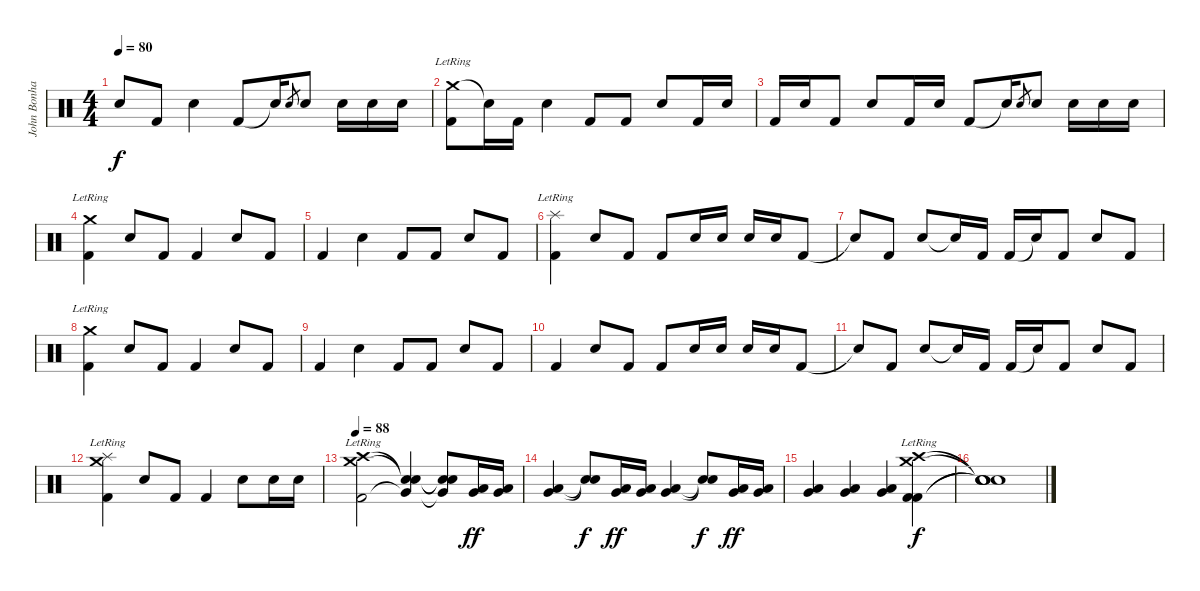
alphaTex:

\track ("John Bonham " "John Bonha") {instrument percussion}
\staff {score}
\articulation defaults
\ts (4 4)
\tempo 80
\clef neutral
\ks c "Snare (hit)"{t}.8{dy f} "Kick (hit) 2".8 "Electric Snare (hit)".4 "Kick (hit) 2".8 "Snare (hit)"{t}.16 "Electric Snare (hit)".8{gr} "Electric Snare (hit)".8 "Electric Snare (hit)".16 "Electric Snare (hit)".16 "Electric Snare (hit)".16
|
("Crash medium (hit)"{lr} "Kick (hit) 2").8 "Snare (hit)"{t}.16 "Kick (hit) 2".16 "Electric Snare (hit)".4 "Kick (hit) 2".8 "Kick (hit) 2".8 "Electric Snare (hit)".8 "Kick (hit) 2".16 "Electric Snare (hit)".16{volume 11} |
"Kick (hit) 2".16 "Electric Snare (hit)".16{volume 13} "Kick (hit) 2".8 "Electric Snare (hit)".8{volume 15} "Kick (hit) 2".16 "Electric Snare (hit)".16 "Kick (hit) 2".8{volume 15} "Snare (hit)"{t}.16 "Electric Snare (hit)".8{gr} "Electric Snare (hit)".8{volume 13} "Electric Snare (hit)".16{volume 15} "Electric Snare (hit)".16 "Electric Snare (hit)".16 |
("Crash medium (hit)"{lr} "Kick (hit) 2").4 "Electric Snare (hit)".8 "Kick (hit) 2".8 "Kick (hit) 2".4 "Electric Snare (hit)".8 "Kick (hit) 2".8 |
"Kick (hit) 2".4 "Electric Snare (hit)".4 "Kick (hit) 2".8 "Kick (hit) 2".8 "Electric Snare (hit)".8 "Kick (hit) 2".8 |
("Splash (hit)"{lr} "Kick (hit) 2").4 "Electric Snare (hit)".8 "Kick (hit) 2".8 "Kick (hit) 2".8 "Electric Snare (hit)".16 "Electric Snare (hit)".16 "Electric Snare (hit)".16 "Electric Snare (hit)".16 "Kick (hit) 2".8 |
"Snare (hit)"{t}.8 "Kick (hit) 2".8 "Electric Snare (hit)".8 "Snare (hit)"{t}.16 "Kick (hit) 2".16 "Kick (hit) 2".16 "Snare (hit)"{t}.16 "Kick (hit) 2".8 "Electric Snare (hit)".8 "Kick (hit) 2".8 |
("Crash medium (hit)"{lr} "Kick (hit) 2").4 "Electric Snare (hit)".8 "Kick (hit) 2".8 "Kick (hit) 2".4 "Electric Snare (hit)".8 "Kick (hit) 2".8 |
"Kick (hit) 2".4 "Electric Snare (hit)".4 "Kick (hit) 2".8 "Kick (hit) 2".8 "Electric Snare (hit)".8 "Kick (hit) 2".8 |
"Kick (hit) 2".4 "Electric Snare (hit)".8 "Kick (hit) 2".8 "Kick (hit) 2".8 "Electric Snare (hit)".16 "Electric Snare (hit)".16 "Electric Snare (hit)".16 "Electric Snare (hit)".16 "Kick (hit) 2".8 |
"Snare (hit)"{t}.8 "Kick (hit) 2".8 "Electric Snare (hit)".8 "Snare (hit)"{t}.16 "Kick (hit) 2".16 "Kick (hit) 2".16 "Snare (hit)"{t}.16 "Kick (hit) 2".8 "Electric Snare (hit)".8 "Kick (hit) 2".8 |
("Crash medium (hit)"{lr} "Splash (hit)"{lr} "Kick (hit) 2").4 "Electric Snare (hit)".8 "Kick (hit) 2".8 "Kick (hit) 2".4 "Electric Snare (hit)".8 "Electric Snare (hit)".16 "Electric Snare (hit)".16 |
\tempo 88
("Crash high (hit)"{lr} "Crash medium (hit)"{lr} "Kick (hit) 2").2 ("Snare (hit)"{t} "Snare (hit)"{t} "Very Low Tom (hit)"{t}).4 ("Snare (hit)"{t} "Snare (hit)"{t} "Very Low Tom (hit)"{t}).8 ("Low Floor Tom (hit)" "Very Low Tom (hit)").16{dy ff} ("Low Floor Tom (hit)" "Very Low Tom (hit)").16 |
("Low Floor Tom (hit)" "Very Low Tom (hit)").4 ("Snare (hit)"{t} "Snare (hit)"{t}).8{dy f} ("Low Floor Tom (hit)" "Very Low Tom (hit)").16{dy ff} ("Low Floor Tom (hit)" "Very Low Tom (hit)").16 ("Low Floor Tom (hit)" "Very Low Tom (hit)").4 ("Snare (hit)"{t} "Snare (hit)"{t}).8{dy f} ("Low Floor Tom (hit)" "Very Low Tom (hit)").16{dy ff} ("Low Floor Tom (hit)" "Very Low Tom (hit)").16 |
("Low Floor Tom (hit)" "Very Low Tom (hit)").4 ("Low Floor Tom (hit)" "Very Low Tom (hit)").4 ("Low Floor Tom (hit)" "Very Low Tom (hit)").4 ("Crash medium (hit)"{lr} "Crash high (hit)"{lr} "Kick (hit) 2" "Kick (hit) 2").4{dy f} |
("Snare (hit)"{t} "Snare (hit)"{t} "Snare (hit)"{t} "Snare (hit)"{t}).1
